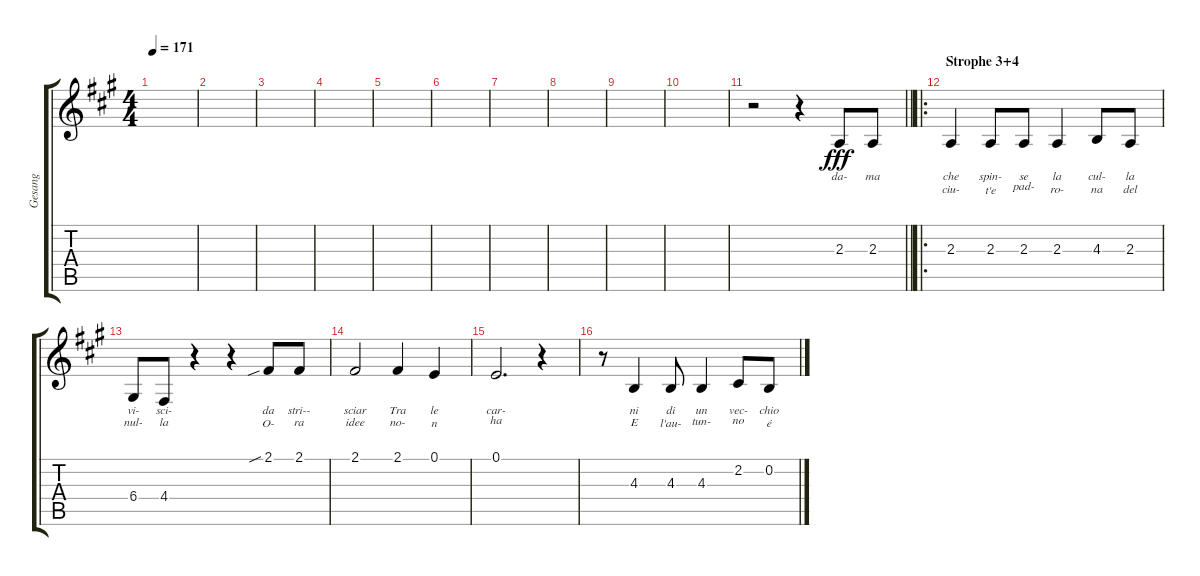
\track ("Gesang" "Gesang") {instrument tenorsax}
\staff {score tabs}
\tuning (E4 B3 G3 D3 A2 E2) {hide}
\ts (4 4)
\tempo 171
\clef g2
\ks f#minor
|
|
|
|
|
|
|
|
|
|
\barLineRight lightlight
r.2 r.4 2.3.8{lyrics (0 "da-") lyrics (1 "") lyrics (2 "") lyrics (3 "") lyrics (4 "") dy fff} 2.3.8{lyrics (0 "ma") lyrics (1 "") lyrics (2 "") lyrics (3 "") lyrics (4 "")} |
\ro
\section ("" "Strophe 3+4")
2.3.4{lyrics (0 "che") lyrics (1 "ciu-") lyrics (2 "") lyrics (3 "") lyrics (4 "")} 2.3.8{lyrics (0 "spin-") lyrics (1 "t'e") lyrics (2 "") lyrics (3 "") lyrics (4 "")} 2.3.8{lyrics (0 "se") lyrics (1 "pad-") lyrics (2 "") lyrics (3 "") lyrics (4 "")} 2.3.4{lyrics (0 "la") lyrics (1 "ro-") lyrics (2 "") lyrics (3 "") lyrics (4 "")} 4.3.8{lyrics (0 "cul-") lyrics (1 "na") lyrics (2 "") lyrics (3 "") lyrics (4 "")} 2.3.8{lyrics (0 "la") lyrics (1 "del") lyrics (2 "") lyrics (3 "") lyrics (4 "")} |
6.4.8{lyrics (0 "vi-") lyrics (1 "nul-") lyrics (2 "") lyrics (3 "") lyrics (4 "")} 4.4.8{lyrics (0 "sci-") lyrics (1 "la") lyrics (2 "") lyrics (3 "") lyrics (4 "")} r.4 r.4 2.1{sib}.8{lyrics (0 "da") lyrics (1 "O-") lyrics (2 "") lyrics (3 "") lyrics (4 "")} 2.1.8{lyrics (0 "stri--") lyrics (1 "ra") lyrics (2 "") lyrics (3 "") lyrics (4 "")} |
2.1.2{lyrics (0 "sciar") lyrics (1 "idee") lyrics (2 "") lyrics (3 "") lyrics (4 "")} 2.1.4{lyrics (0 "Tra") lyrics (1 "no-") lyrics (2 "") lyrics (3 "") lyrics (4 "")} 0.1.4{lyrics (0 "le") lyrics (1 "n") lyrics (2 "") lyrics (3 "") lyrics (4 "")} |
0.1.2{d lyrics (0 "car-") lyrics (1 "ha") lyrics (2 "") lyrics (3 "") lyrics (4 "")} r.4 |
r.8 4.3.4{lyrics (0 "ni") lyrics (1 "E") lyrics (2 "") lyrics (3 "") lyrics (4 "")} 4.3.8{lyrics (0 "di") lyrics (1 "l'au-") lyrics (2 "") lyrics (3 "") lyrics (4 "")} 4.3.4{lyrics (0 "un") lyrics (1 "tun-") lyrics (2 "") lyrics (3 "") lyrics (4 "")} 2.2.8{lyrics (0 "vec-") lyrics (1 "no") lyrics (2 "") lyrics (3 "") lyrics (4 "")} 0.2.8{lyrics (0 "chio") lyrics (1 "é") lyrics (2 "") lyrics (3 "") lyrics (4 "")}
